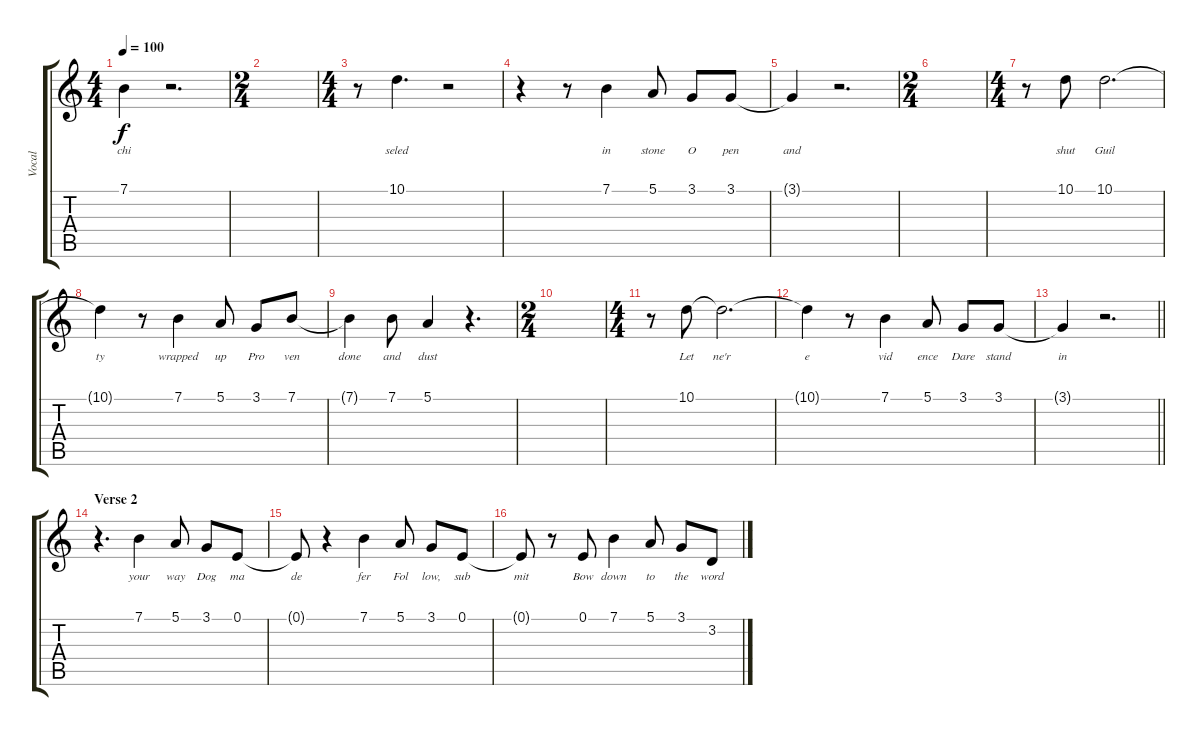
\track ("Vocal" "Vocal") {instrument acousticgrandpiano}
\staff {score tabs}
\tuning (E4 B3 G3 D3 A2 E2) {hide}
\ts (4 4)
\tempo 100
\clef g2
\ks c
7.1{t}.4{lyrics (0 "chi") lyrics (1 "") lyrics (2 "") lyrics (3 "") lyrics (4 "") dy f} r.2{d} |
\ts (2 4)
|
\ts (4 4)
r.8 10.1.4{d lyrics (0 "seled") lyrics (1 "") lyrics (2 "") lyrics (3 "") lyrics (4 "")} r.2 |
r.4 r.8 7.1.4{lyrics (0 "in") lyrics (1 "") lyrics (2 "") lyrics (3 "") lyrics (4 "")} 5.1.8{lyrics (0 "stone") lyrics (1 "") lyrics (2 "") lyrics (3 "") lyrics (4 "")} 3.1.8{lyrics (0 "O") lyrics (1 "") lyrics (2 "") lyrics (3 "") lyrics (4 "")} 3.1.8{lyrics (0 "pen") lyrics (1 "") lyrics (2 "") lyrics (3 "") lyrics (4 "")} |
3.1{t}.4{lyrics (0 "and") lyrics (1 "") lyrics (2 "") lyrics (3 "") lyrics (4 "")} r.2{d} |
\ts (2 4)
|
\ts (4 4)
r.8 10.1.8{lyrics (0 "shut") lyrics (1 "") lyrics (2 "") lyrics (3 "") lyrics (4 "")} 10.1.2{d lyrics (0 "Guil") lyrics (1 "") lyrics (2 "") lyrics (3 "") lyrics (4 "")} |
10.1{t}.4{lyrics (0 "ty") lyrics (1 "") lyrics (2 "") lyrics (3 "") lyrics (4 "")} r.8 7.1.4{lyrics (0 "wrapped") lyrics (1 "") lyrics (2 "") lyrics (3 "") lyrics (4 "")} 5.1.8{lyrics (0 "up") lyrics (1 "") lyrics (2 "") lyrics (3 "") lyrics (4 "")} 3.1.8{lyrics (0 "Pro") lyrics (1 "") lyrics (2 "") lyrics (3 "") lyrics (4 "")} 7.1.8{lyrics (0 "ven") lyrics (1 "") lyrics (2 "") lyrics (3 "") lyrics (4 "")} |
7.1{t}.4{lyrics (0 "done") lyrics (1 "") lyrics (2 "") lyrics (3 "") lyrics (4 "")} 7.1.8{lyrics (0 "and") lyrics (1 "") lyrics (2 "") lyrics (3 "") lyrics (4 "")} 5.1.4{lyrics (0 "dust") lyrics (1 "") lyrics (2 "") lyrics (3 "") lyrics (4 "")} r.4{d} |
\ts (2 4)
|
\ts (4 4)
r.8 10.1.8{lyrics (0 "Let") lyrics (1 "") lyrics (2 "") lyrics (3 "") lyrics (4 "")} 10.1{t}.2{d lyrics (0 "ne'r") lyrics (1 "") lyrics (2 "") lyrics (3 "") lyrics (4 "")} |
10.1{t}.4{lyrics (0 "e") lyrics (1 "") lyrics (2 "") lyrics (3 "") lyrics (4 "")} r.8 7.1.4{lyrics (0 "vid") lyrics (1 "") lyrics (2 "") lyrics (3 "") lyrics (4 "")} 5.1.8{lyrics (0 "ence") lyrics (1 "") lyrics (2 "") lyrics (3 "") lyrics (4 "")} 3.1.8{lyrics (0 "Dare") lyrics (1 "") lyrics (2 "") lyrics (3 "") lyrics (4 "")} 3.1.8{lyrics (0 "stand") lyrics (1 "") lyrics (2 "") lyrics (3 "") lyrics (4 "")} |
\barLineRight lightlight
3.1{t}.4{lyrics (0 "in") lyrics (1 "") lyrics (2 "") lyrics (3 "") lyrics (4 "")} r.2{d} |
\section ("" "Verse 2")
r.4{d} 7.1.4{lyrics (0 "your") lyrics (1 "") lyrics (2 "") lyrics (3 "") lyrics (4 "")} 5.1.8{lyrics (0 "way") lyrics (1 "") lyrics (2 "") lyrics (3 "") lyrics (4 "")} 3.1.8{lyrics (0 "Dog") lyrics (1 "") lyrics (2 "") lyrics (3 "") lyrics (4 "")} 0.1.8{lyrics (0 "ma") lyrics (1 "") lyrics (2 "") lyrics (3 "") lyrics (4 "")} |
0.1{t}.8{lyrics (0 "de") lyrics (1 "") lyrics (2 "") lyrics (3 "") lyrics (4 "")} r.4 7.1.4{lyrics (0 "fer") lyrics (1 "") lyrics (2 "") lyrics (3 "") lyrics (4 "")} 5.1.8{lyrics (0 "Fol") lyrics (1 "") lyrics (2 "") lyrics (3 "") lyrics (4 "")} 3.1.8{lyrics (0 "low,") lyrics (1 "") lyrics (2 "") lyrics (3 "") lyrics (4 "")} 0.1.8{lyrics (0 "sub") lyrics (1 "") lyrics (2 "") lyrics (3 "") lyrics (4 "")} |
0.1{t}.8{lyrics (0 "mit") lyrics (1 "") lyrics (2 "") lyrics (3 "") lyrics (4 "")} r.8 0.1.8{lyrics (0 "Bow") lyrics (1 "") lyrics (2 "") lyrics (3 "") lyrics (4 "")} 7.1.4{lyrics (0 "down") lyrics (1 "") lyrics (2 "") lyrics (3 "") lyrics (4 "")} 5.1.8{lyrics (0 "to") lyrics (1 "") lyrics (2 "") lyrics (3 "") lyrics (4 "")} 3.1.8{lyrics (0 "the") lyrics (1 "") lyrics (2 "") lyrics (3 "") lyrics (4 "")} 3.2.8{lyrics (0 "word") lyrics (1 "") lyrics (2 "") lyrics (3 "") lyrics (4 "")}
